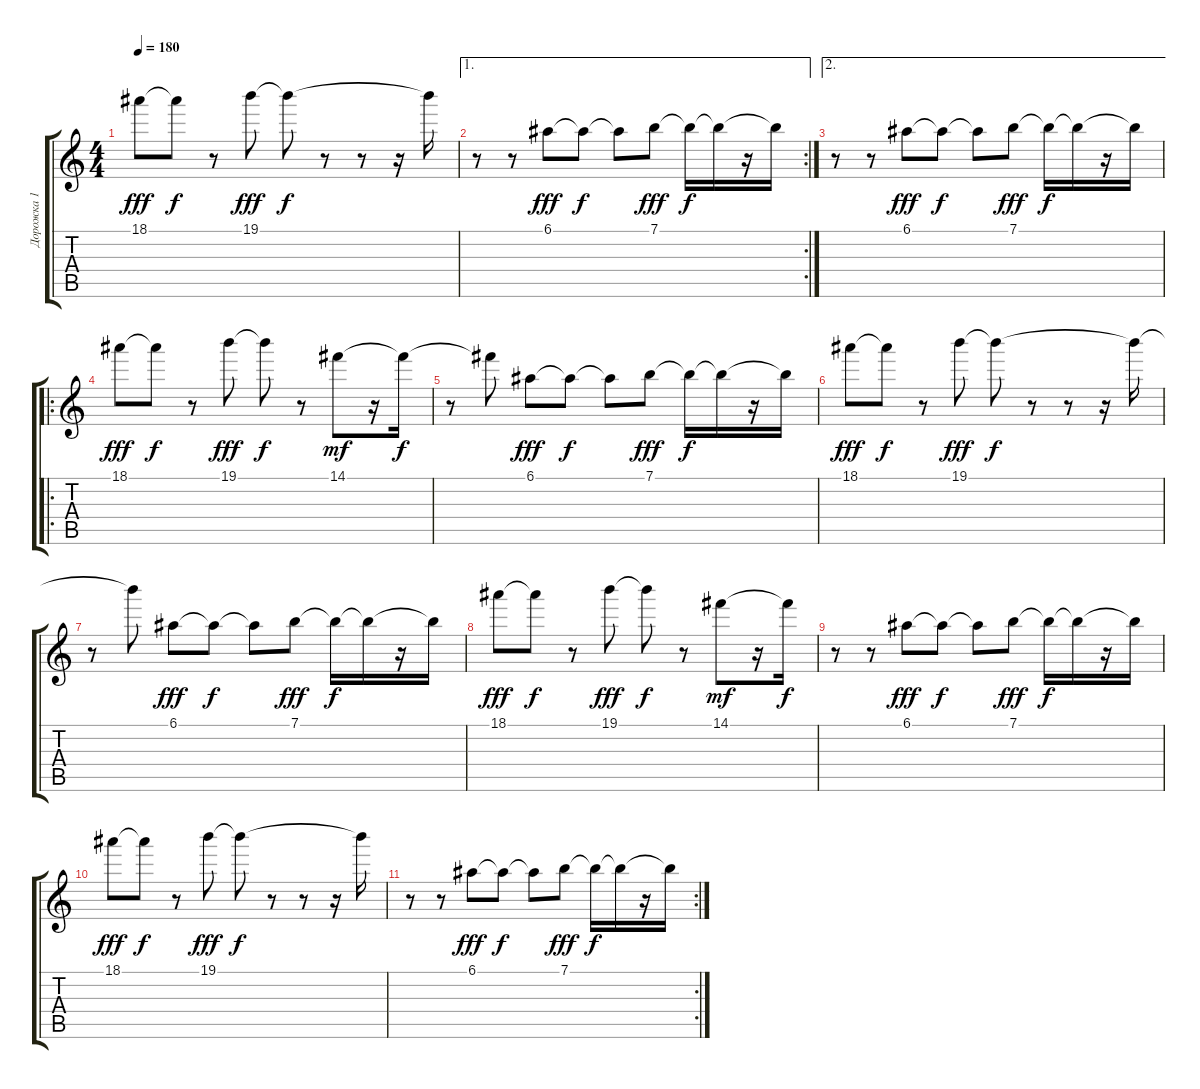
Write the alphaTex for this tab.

\track ("Дорожка 1" "Дорожка 1") {instrument acousticguitarsteel}
\staff {score tabs}
\tuning (E4 B3 G3 D3 A2 E2) {hide}
\ts (4 4)
\tempo 180
\clef g2
\ks c
18.1.8{dy fff} 18.1{t}.8{dy f} r.8 19.1.8{dy fff} 19.1{t}.8{dy f} r.8 r.8 r.16 19.1{t}.16 |
\ae 1
\rc 2
r.8{instrument electricgrandpiano} r.8 6.1.8{dy fff} 6.1{t}.8{dy f} 6.1{t}.8 7.1.8{dy fff} 7.1{t}.16{dy f} 7.1{t}.16 r.16 7.1{t}.16 |
\ae 2
r.8{instrument electricgrandpiano} r.8 6.1.8{dy fff} 6.1{t}.8{dy f} 6.1{t}.8 7.1.8{dy fff} 7.1{t}.16{dy f} 7.1{t}.16 r.16 7.1{t}.16 |
\ro
18.1.8{dy fff} 18.1{t}.8{dy f} r.8 19.1.8{dy fff} 19.1{t}.8{dy f} r.8 14.1.8{dy mf} r.16 14.1{t}.16{dy f} |
r.8{instrument electricgrandpiano} 14.1{t}.8 6.1.8{dy fff} 6.1{t}.8{dy f} 6.1{t}.8 7.1.8{dy fff} 7.1{t}.16{dy f} 7.1{t}.16 r.16 7.1{t}.16 |
18.1.8{dy fff} 18.1{t}.8{dy f} r.8 19.1.8{dy fff} 19.1{t}.8{dy f} r.8 r.8 r.16 19.1{t}.16 |
r.8{instrument electricgrandpiano} 19.1{t}.8 6.1.8{dy fff} 6.1{t}.8{dy f} 6.1{t}.8 7.1.8{dy fff} 7.1{t}.16{dy f} 7.1{t}.16 r.16 7.1{t}.16 |
18.1.8{dy fff} 18.1{t}.8{dy f} r.8 19.1.8{dy fff} 19.1{t}.8{dy f} r.8 14.1.8{dy mf} r.16 14.1{t}.16{dy f} |
r.8{instrument electricgrandpiano} r.8 6.1.8{dy fff} 6.1{t}.8{dy f} 6.1{t}.8 7.1.8{dy fff} 7.1{t}.16{dy f} 7.1{t}.16 r.16 7.1{t}.16 |
18.1.8{dy fff} 18.1{t}.8{dy f} r.8 19.1.8{dy fff} 19.1{t}.8{dy f} r.8 r.8 r.16 19.1{t}.16 |
\rc 2
r.8{instrument electricgrandpiano} r.8 6.1.8{dy fff} 6.1{t}.8{dy f} 6.1{t}.8 7.1.8{dy fff} 7.1{t}.16{dy f} 7.1{t}.16 r.16 7.1{t}.16
